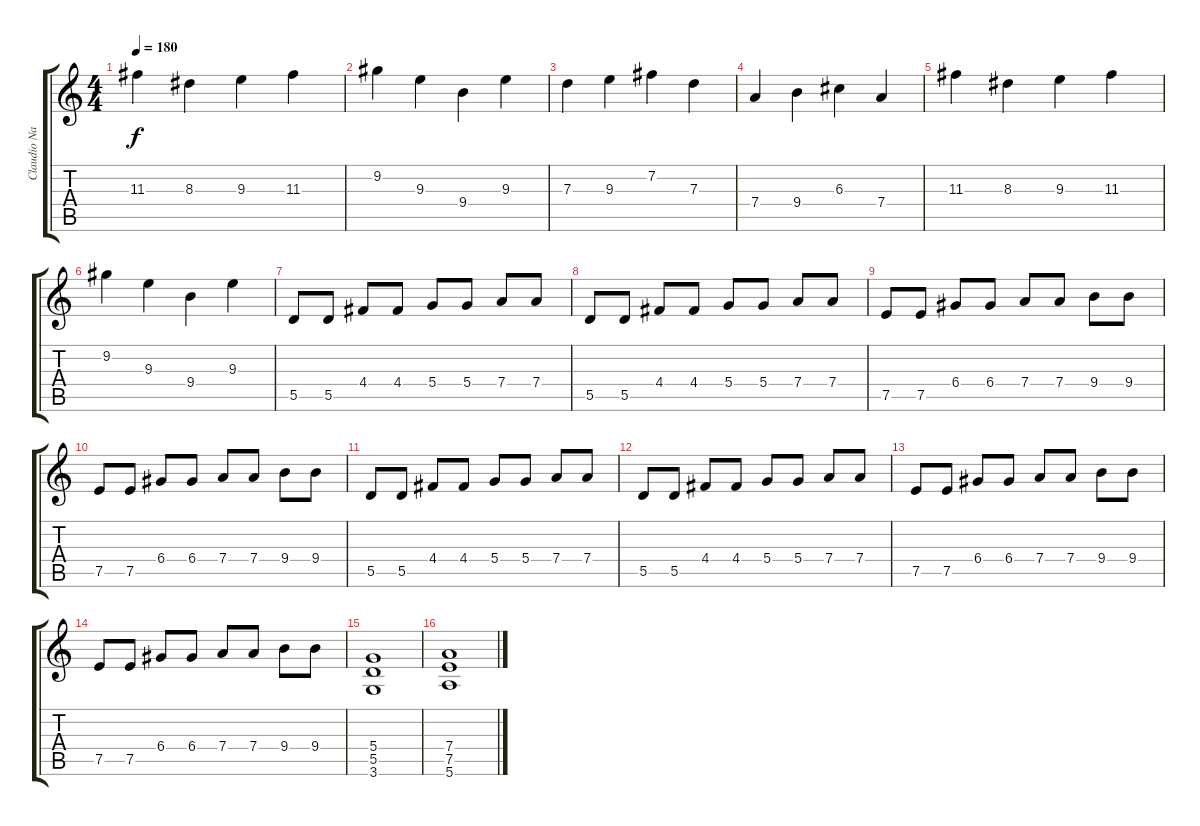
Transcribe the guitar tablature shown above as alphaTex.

\track ("Claudio Narea" "Claudio Na") {instrument distortionguitar}
\staff {score tabs}
\tuning (E4 B3 G3 D3 A2 E2) {hide}
\ts (4 4)
\tempo 180
\clef g2
\ks c
11.3.4{dy f} 8.3.4 9.3.4 11.3.4 |
9.2.4 9.3.4 9.4.4 9.3.4 |
7.3.4 9.3.4 7.2.4 7.3.4 |
7.4.4 9.4.4 6.3.4 7.4.4 |
11.3.4 8.3.4 9.3.4 11.3.4 |
9.2.4 9.3.4 9.4.4 9.3.4 |
5.5.8 5.5.8 4.4.8 4.4.8 5.4.8 5.4.8 7.4.8 7.4.8 |
5.5.8 5.5.8 4.4.8 4.4.8 5.4.8 5.4.8 7.4.8 7.4.8 |
7.5.8 7.5.8 6.4.8 6.4.8 7.4.8 7.4.8 9.4.8 9.4.8 |
7.5.8 7.5.8 6.4.8 6.4.8 7.4.8 7.4.8 9.4.8 9.4.8 |
5.5.8 5.5.8 4.4.8 4.4.8 5.4.8 5.4.8 7.4.8 7.4.8 |
5.5.8 5.5.8 4.4.8 4.4.8 5.4.8 5.4.8 7.4.8 7.4.8 |
7.5.8 7.5.8 6.4.8 6.4.8 7.4.8 7.4.8 9.4.8 9.4.8 |
7.5.8 7.5.8 6.4.8 6.4.8 7.4.8 7.4.8 9.4.8 9.4.8 |
(5.4 5.5 3.6).1 |
(7.4 7.5 5.6).1
